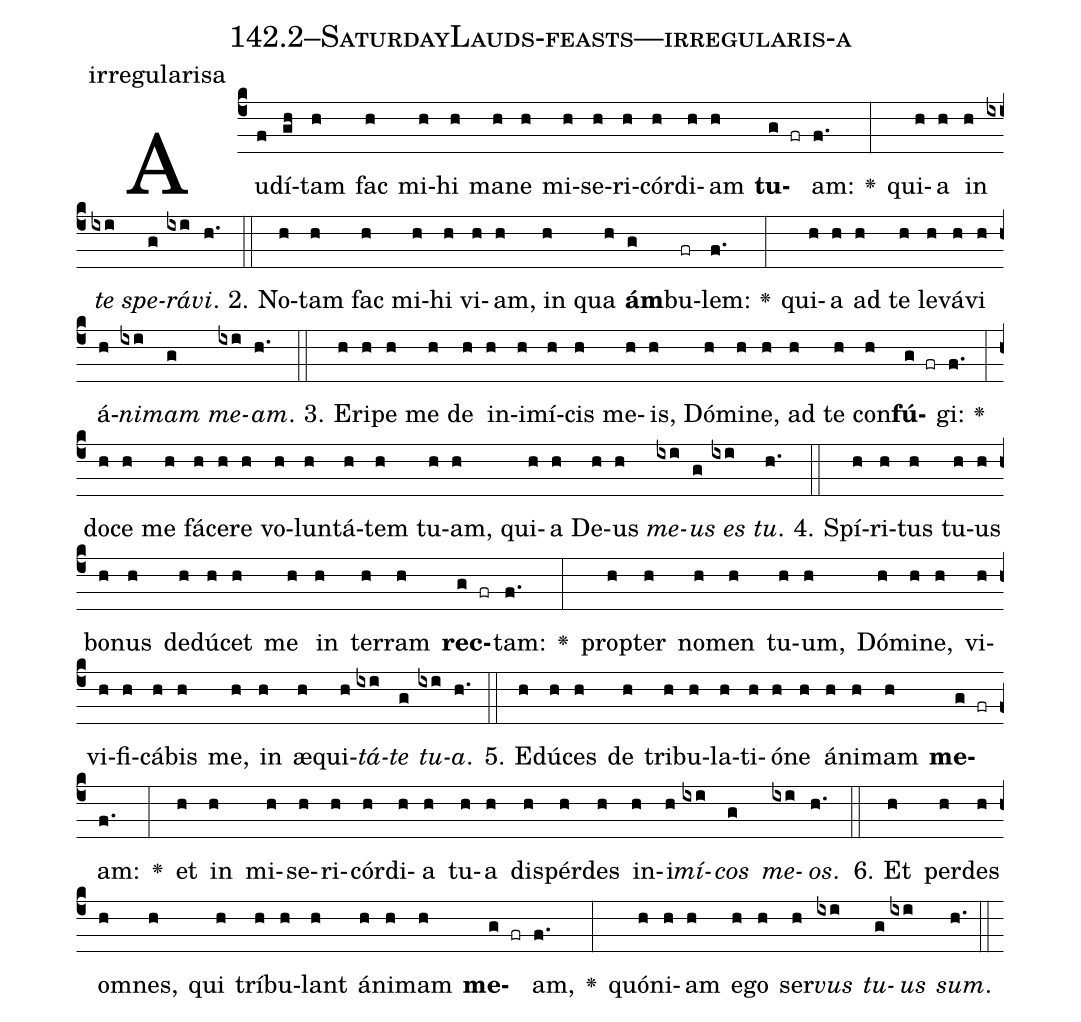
name: 142.2--SaturdayLauds-feasts---irregularis-a;
annotation: irregularisa;
%%
(c4)Au(f)dí(gh)tam(h) fac(h) mi(h)hi(h) ma(h)ne(h) mi(h)se(h)ri(h)cór(h)di(h)am(h) <b>tu</b>(g fr)am:(f.) <v>\greheightstar</v>(:) qui(h)a(h) in(h) <i>te</i>(ixi) <i>spe</i>(g)<i>rá</i>(ixi)<i>vi</i>.(h.) (::)
2. No(h)tam(h) fac(h) mi(h)hi(h) vi(h)am,(h) in(h) qua(h) <b>ám</b>(g)bu(fr)lem:(f.) <v>\greheightstar</v>(:) qui(h)a(h) ad(h) te(h) le(h)vá(h)vi(h) á(h)<i>ni</i>(ixi)<i>mam</i>(g) <i>me</i>(ixi)<i>am</i>.(h.) (::)
3. E(h)ri(h)pe(h) me(h) de(h) in(h)i(h)mí(h)cis(h) me(h)is,(h) Dó(h)mi(h)ne,(h) ad(h) te(h) con(h)<b>fú</b>(g fr)gi:(f.) <v>\greheightstar</v>(:) do(h)ce(h) me(h) fá(h)ce(h)re(h) vo(h)lun(h)tá(h)tem(h) tu(h)am,(h) qui(h)a(h) De(h)us(h) <i>me</i>(ixi)<i>us</i>(g) <i>es</i>(ixi) <i>tu</i>.(h.) (::)
4. Spí(h)ri(h)tus(h) tu(h)us(h) bo(h)nus(h) de(h)dú(h)cet(h) me(h) in(h) ter(h)ram(h) <b>rec</b>(g fr)tam:(f.) <v>\greheightstar</v>(:) prop(h)ter(h) no(h)men(h) tu(h)um,(h) Dó(h)mi(h)ne,(h) vi(h)vi(h)fi(h)cá(h)bis(h) me,(h) in(h) æ(h)qui(h)<i>tá</i>(ixi)<i>te</i>(g) <i>tu</i>(ixi)<i>a</i>.(h.) (::)
5. E(h)dú(h)ces(h) de(h) tri(h)bu(h)la(h)ti(h)ó(h)ne(h) á(h)ni(h)mam(h) <b>me</b>(g fr)am:(f.) <v>\greheightstar</v>(:) et(h) in(h) mi(h)se(h)ri(h)cór(h)di(h)a(h) tu(h)a(h) dis(h)pér(h)des(h) in(h)i(h)<i>mí</i>(ixi)<i>cos</i>(g) <i>me</i>(ixi)<i>os</i>.(h.) (::)
6. Et(h) per(h)des(h) om(h)nes,(h) qui(h) trí(h)bu(h)lant(h) á(h)ni(h)mam(h) <b>me</b>(g fr)am,(f.) <v>\greheightstar</v>(:) quón(h)i(h)am(h) e(h)go(h) ser(h)<i>vus</i>(ixi) <i>tu</i>(g)<i>us</i>(ixi) <i>sum</i>.(h.) (::)
